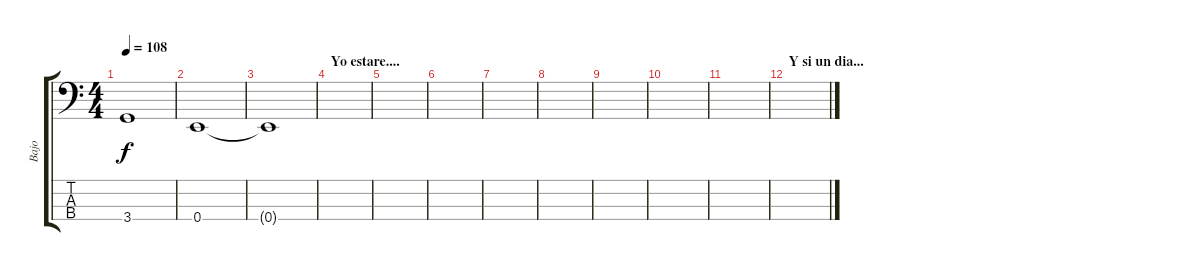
\track ("Bajo" "Bajo") {instrument electricbassfinger}
\staff {score tabs}
\tuning (G2 D2 A1 E1) {hide}
\ts (4 4)
\tempo 108
\clef f4
\ks c
3.4.1{dy f} |
0.4.1 |
0.4{t}.1 |
\section ("" "Yo estare....")
|
|
|
|
|
|
|
|
\section ("" "Y si un dia...")
